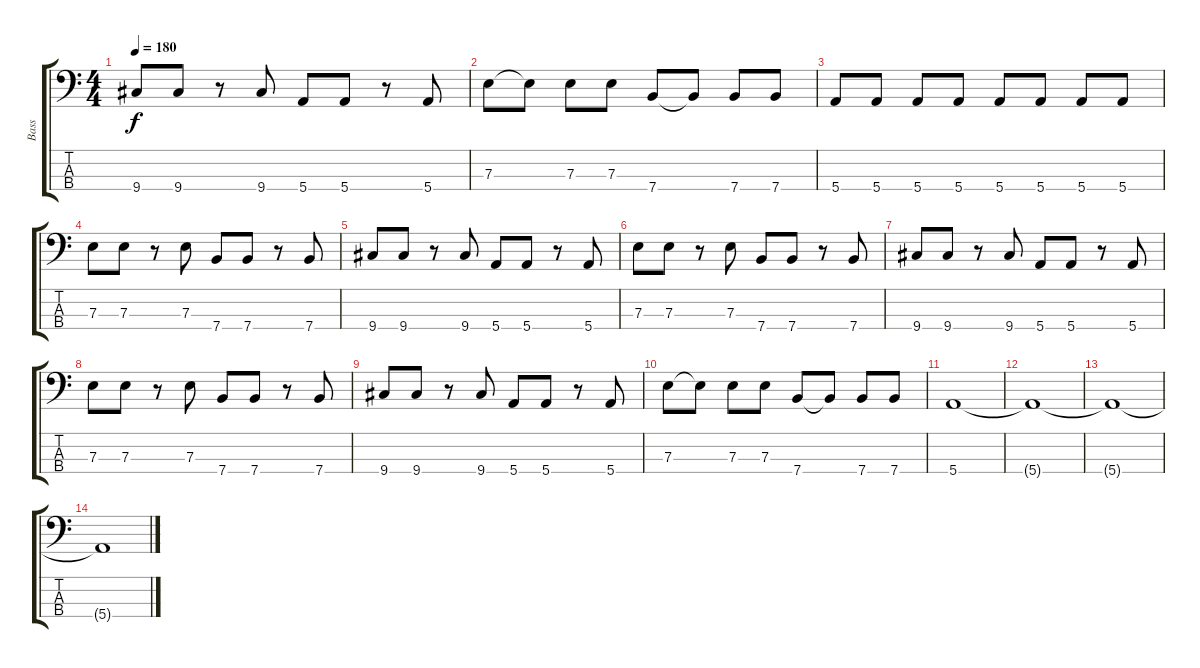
\track ("Bass" "Bass") {instrument electricbasspick}
\staff {score tabs}
\tuning (G2 D2 A1 E1) {hide}
\ts (4 4)
\tempo 180
\clef f4
\ks c
9.4.8{dy f} 9.4.8 r.8 9.4.8 5.4.8 5.4.8 r.8 5.4.8 |
7.3.8 7.3{t}.8 7.3.8 7.3.8 7.4.8 7.4{t}.8 7.4.8 7.4.8 |
5.4.8 5.4.8 5.4.8 5.4.8 5.4.8 5.4.8 5.4.8 5.4.8 |
7.3.8 7.3.8 r.8 7.3.8 7.4.8 7.4.8 r.8 7.4.8 |
9.4.8 9.4.8 r.8 9.4.8 5.4.8 5.4.8 r.8 5.4.8 |
7.3.8 7.3.8 r.8 7.3.8 7.4.8 7.4.8 r.8 7.4.8 |
9.4.8 9.4.8 r.8 9.4.8 5.4.8 5.4.8 r.8 5.4.8 |
7.3.8 7.3.8 r.8 7.3.8 7.4.8 7.4.8 r.8 7.4.8 |
9.4.8 9.4.8 r.8 9.4.8 5.4.8 5.4.8 r.8 5.4.8 |
7.3.8 7.3{t}.8 7.3.8 7.3.8 7.4.8 7.4{t}.8 7.4.8 7.4.8 |
5.4.1 |
5.4{t}.1 |
5.4{t}.1 |
5.4{t}.1
